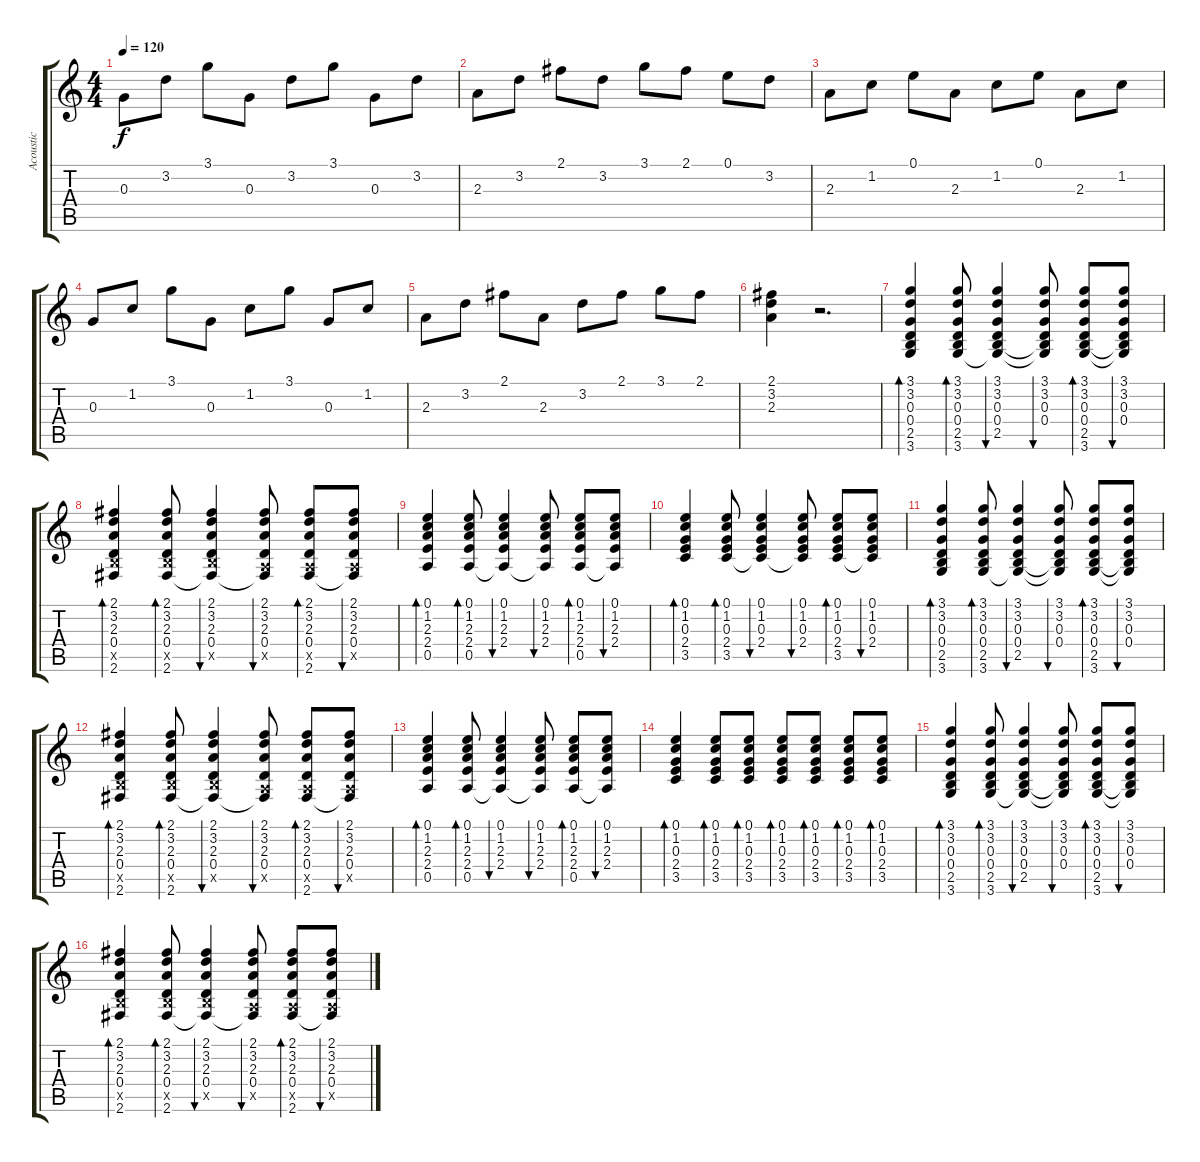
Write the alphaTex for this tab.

\track ("Acoustic" "Acoustic") {instrument acousticguitarsteel}
\staff {score tabs}
\tuning (E4 B3 G3 D3 A2 E2) {hide}
\ts (4 4)
\tempo 120
\clef g2
\ks c
0.3.8{dy f} 3.2.8 3.1.8 0.3.8 3.2.8 3.1.8 0.3.8 3.2.8 |
2.3.8 3.2.8 2.1.8 3.2.8 3.1.8 2.1.8 0.1.8 3.2.8 |
2.3.8 1.2.8 0.1.8 2.3.8 1.2.8 0.1.8 2.3.8 1.2.8 |
0.3.8 1.2.8 3.1.8 0.3.8 1.2.8 3.1.8 0.3.8 1.2.8 |
2.3.8 3.2.8 2.1.8 2.3.8 3.2.8 2.1.8 3.1.8 2.1.8 |
(2.1 3.2 2.3).4 r.2{d} |
(3.1 3.2 0.3 0.4 2.5 3.6).4{bd 30} (3.1 3.2 0.3 0.4 2.5 3.6).8{bd 30} (3.1 3.2 0.3 0.4 2.5 3.6{t}).4{bu 30} (3.1 3.2 0.3 0.4 2.5{t} 3.6{t}).8{bu 30} (3.1 3.2 0.3 0.4 2.5 3.6).8{bd 30} (3.1 3.2 0.3 0.4 2.5{t} 3.6{t}).8{bu 30} |
(2.1 3.2 2.3 0.4 2.5{x} 2.6).4{bd 30} (2.1 3.2 2.3 0.4 2.5{x} 2.6).8{bd 30} (2.1 3.2 2.3 0.4 2.5{x} 2.6{t}).4{bu 30} (2.1 3.2 2.3 0.4 0.5{x} 2.6{t}).8{bu 30} (2.1 3.2 2.3 0.4 0.5{x} 2.6).8{bd 30} (2.1 3.2 2.3 0.4 0.5{x} 2.6{t}).8{bu 30} |
(0.1 1.2 2.3 2.4 0.5).4{bd 30} (0.1 1.2 2.3 2.4 0.5).8{bd 30} (0.1 1.2 2.3 2.4 0.5{t}).4{bu 30} (0.1 1.2 2.3 2.4 0.5{t}).8{bu 30} (0.1 1.2 2.3 2.4 0.5).8{bd 30} (0.1 1.2 2.3 2.4 0.5{t}).8{bu 30} |
(0.1 1.2 0.3 2.4 3.5).4{bd 30} (0.1 1.2 0.3 2.4 3.5).8{bd 30} (0.1 1.2 0.3 2.4 3.5{t}).4{bu 30} (0.1 1.2 0.3 2.4 3.5{t}).8{bu 30} (0.1 1.2 0.3 2.4 3.5).8{bd 30} (0.1 1.2 0.3 2.4 3.5{t}).8{bu 30} |
(3.1 3.2 0.3 0.4 2.5 3.6).4{bd 30} (3.1 3.2 0.3 0.4 2.5 3.6).8{bd 30} (3.1 3.2 0.3 0.4 2.5 3.6{t}).4{bu 30} (3.1 3.2 0.3 0.4 2.5{t} 3.6{t}).8{bu 30} (3.1 3.2 0.3 0.4 2.5 3.6).8{bd 30} (3.1 3.2 0.3 0.4 2.5{t} 3.6{t}).8{bu 30} |
(2.1 3.2 2.3 0.4 2.5{x} 2.6).4{bd 30} (2.1 3.2 2.3 0.4 2.5{x} 2.6).8{bd 30} (2.1 3.2 2.3 0.4 2.5{x} 2.6{t}).4{bu 30} (2.1 3.2 2.3 0.4 0.5{x} 2.6{t}).8{bu 30} (2.1 3.2 2.3 0.4 0.5{x} 2.6).8{bd 30} (2.1 3.2 2.3 0.4 0.5{x} 2.6{t}).8{bu 30} |
(0.1 1.2 2.3 2.4 0.5).4{bd 30} (0.1 1.2 2.3 2.4 0.5).8{bd 30} (0.1 1.2 2.3 2.4 0.5{t}).4{bu 30} (0.1 1.2 2.3 2.4 0.5{t}).8{bu 30} (0.1 1.2 2.3 2.4 0.5).8{bd 30} (0.1 1.2 2.3 2.4 0.5{t}).8{bu 30} |
(0.1 1.2 0.3 2.4 3.5).4{bd 30} (0.1 1.2 0.3 2.4 3.5).8{bd 30} (0.1 1.2 0.3 2.4 3.5).8{bd 30} (0.1 1.2 0.3 2.4 3.5).8{bd 30} (0.1 1.2 0.3 2.4 3.5).8{bd 30} (0.1 1.2 0.3 2.4 3.5).8{bd 30} (0.1 1.2 0.3 2.4 3.5).8{bd 30} |
(3.1 3.2 0.3 0.4 2.5 3.6).4{bd 30} (3.1 3.2 0.3 0.4 2.5 3.6).8{bd 30} (3.1 3.2 0.3 0.4 2.5 3.6{t}).4{bu 30} (3.1 3.2 0.3 0.4 2.5{t} 3.6{t}).8{bu 30} (3.1 3.2 0.3 0.4 2.5 3.6).8{bd 30} (3.1 3.2 0.3 0.4 2.5{t} 3.6{t}).8{bu 30} |
(2.1 3.2 2.3 0.4 2.5{x} 2.6).4{bd 30} (2.1 3.2 2.3 0.4 2.5{x} 2.6).8{bd 30} (2.1 3.2 2.3 0.4 2.5{x} 2.6{t}).4{bu 30} (2.1 3.2 2.3 0.4 0.5{x} 2.6{t}).8{bu 30} (2.1 3.2 2.3 0.4 0.5{x} 2.6).8{bd 30} (2.1 3.2 2.3 0.4 0.5{x} 2.6{t}).8{bu 30}
